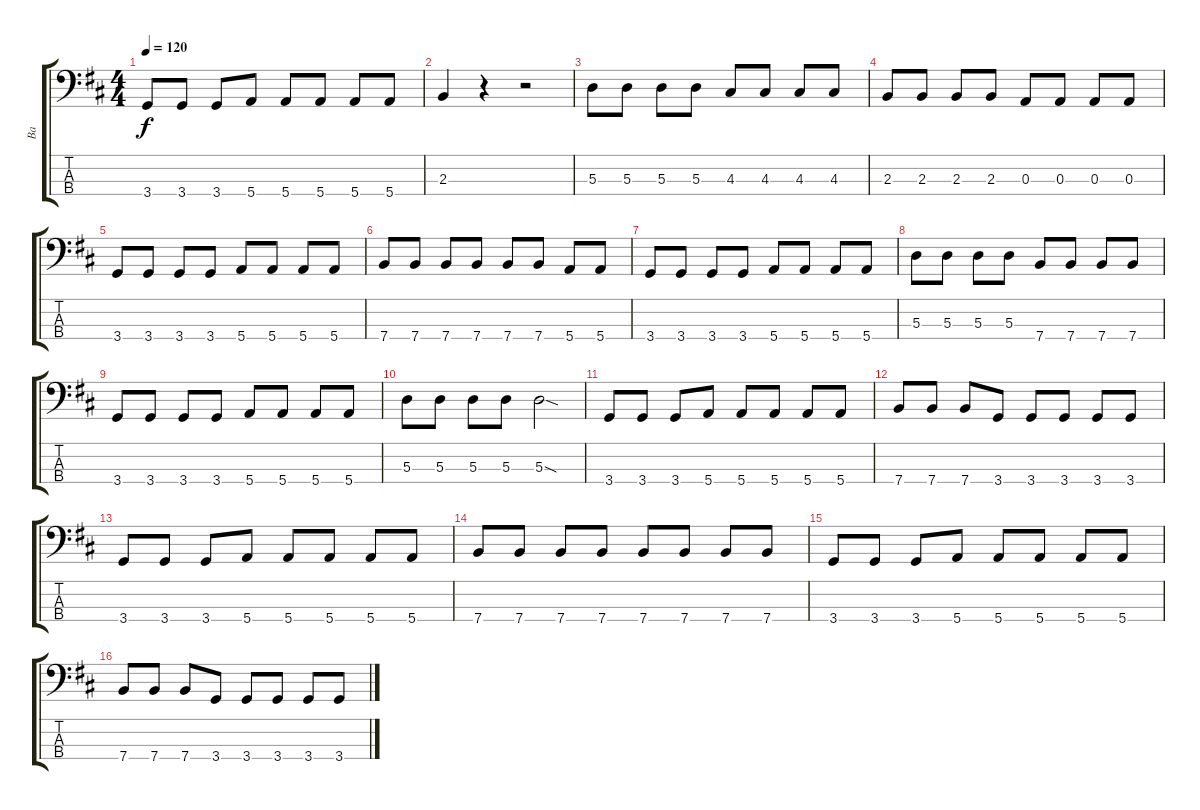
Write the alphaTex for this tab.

\track ("Ba" "Ba") {instrument electricbassfinger}
\staff {score tabs}
\tuning (G2 D2 A1 E1) {hide}
\ts (4 4)
\tempo 120
\clef f4
\ks d
3.4.8{dy f} 3.4.8 3.4.8 5.4.8 5.4.8 5.4.8 5.4.8 5.4.8 |
2.3.4 r.4 r.2 |
5.3.8 5.3.8 5.3.8 5.3.8 4.3.8 4.3.8 4.3.8 4.3.8 |
2.3.8 2.3.8 2.3.8 2.3.8 0.3.8 0.3.8 0.3.8 0.3.8 |
3.4.8 3.4.8 3.4.8 3.4.8 5.4.8 5.4.8 5.4.8 5.4.8 |
7.4.8 7.4.8 7.4.8 7.4.8 7.4.8 7.4.8 5.4.8 5.4.8 |
3.4.8 3.4.8 3.4.8 3.4.8 5.4.8 5.4.8 5.4.8 5.4.8 |
5.3.8 5.3.8 5.3.8 5.3.8 7.4.8 7.4.8 7.4.8 7.4.8 |
3.4.8 3.4.8 3.4.8 3.4.8 5.4.8 5.4.8 5.4.8 5.4.8 |
5.3.8 5.3.8 5.3.8 5.3.8 5.3{sod}.2 |
3.4.8 3.4.8 3.4.8 5.4.8 5.4.8 5.4.8 5.4.8 5.4.8 |
7.4.8 7.4.8 7.4.8 3.4.8 3.4.8 3.4.8 3.4.8 3.4.8 |
3.4.8 3.4.8 3.4.8 5.4.8 5.4.8 5.4.8 5.4.8 5.4.8 |
7.4.8 7.4.8 7.4.8 7.4.8 7.4.8 7.4.8 7.4.8 7.4.8 |
3.4.8 3.4.8 3.4.8 5.4.8 5.4.8 5.4.8 5.4.8 5.4.8 |
7.4.8 7.4.8 7.4.8 3.4.8 3.4.8 3.4.8 3.4.8 3.4.8
